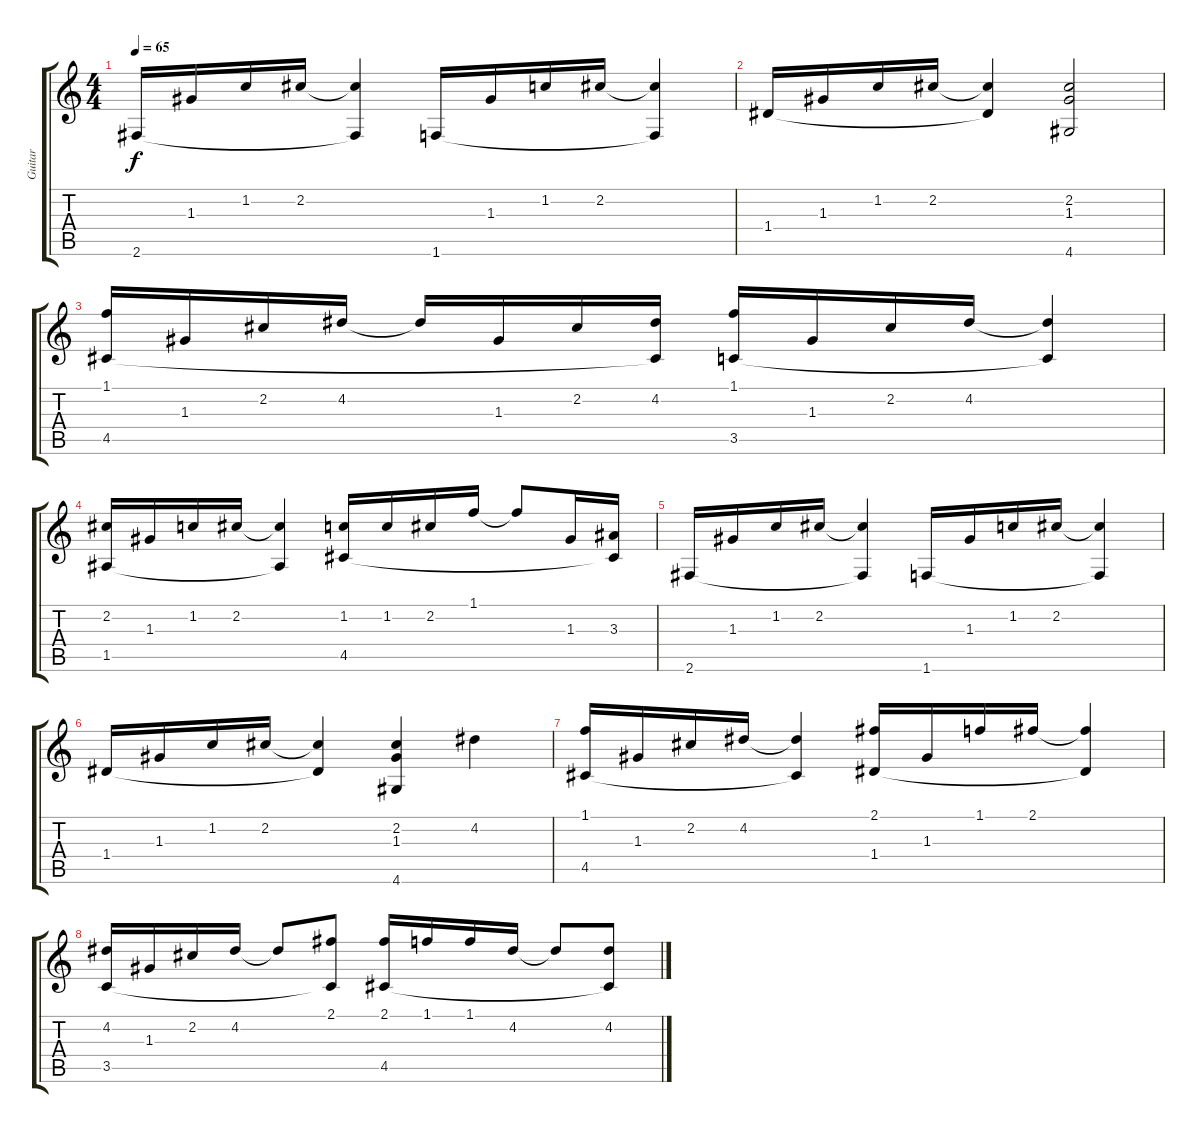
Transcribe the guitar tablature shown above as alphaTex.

\track ("Guitar" "Guitar") {instrument acousticguitarsteel}
\staff {score tabs}
\tuning (E4 B3 G3 D3 A2 E2) {hide}
\ts (4 4)
\tempo 65
\clef g2
\ks c
2.6.16{dy f} 1.3.16 1.2.16 2.2.16 (2.2{t} 2.6{t}).4 1.6.16 1.3.16 1.2.16 2.2.16 (2.2{t} 1.6{t}).4 |
1.4.16 1.3.16 1.2.16 2.2.16 (2.2{t} 1.4{t}).4 (2.2 1.3 4.6).2 |
(1.1 4.5).16 1.3.16 2.2.16 4.2.16 4.2{t}.16 1.3.16 2.2.16 (4.2 4.5{t}).16 (1.1 3.5).16 1.3.16 2.2.16 4.2.16 (4.2{t} 3.5{t}).4 |
(2.2 1.5).16 1.3.16 1.2.16 2.2.16 (2.2{t} 1.5{t}).4 (1.2 4.5).16 1.2.16 2.2.16 1.1.16 1.1{t}.8 1.3.16 (3.3 4.5{t}).16 |
2.6.16 1.3.16 1.2.16 2.2.16 (2.2{t} 2.6{t}).4 1.6.16 1.3.16 1.2.16 2.2.16 (2.2{t} 1.6{t}).4 |
1.4.16 1.3.16 1.2.16 2.2.16 (2.2{t} 1.4{t}).4 (2.2 1.3 4.6).4 4.2.4 |
(1.1 4.5).16 1.3.16 2.2.16 4.2.16 (4.2{t} 4.5{t}).4 (2.1 1.4).16 1.3.16 1.1.16 2.1.16 (2.1{t} 1.4{t}).4 |
(4.2 3.5).16 1.3.16 2.2.16 4.2.16 4.2{t}.8 (2.1 3.5{t}).8 (2.1 4.5).16 1.1.16 1.1.16 4.2.16 4.2{t}.8 (4.2 4.5{t}).8
